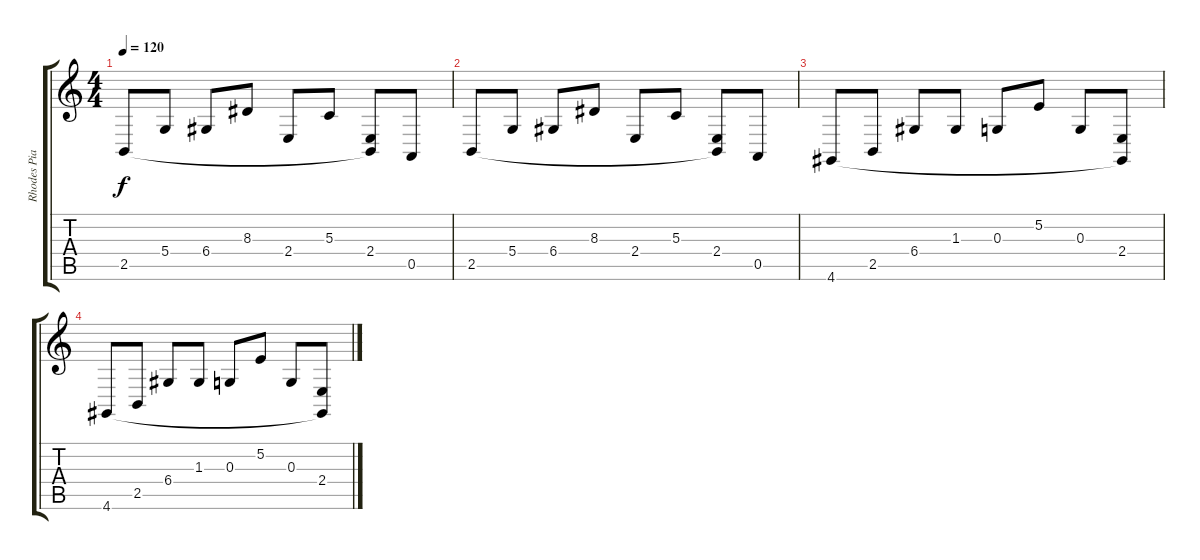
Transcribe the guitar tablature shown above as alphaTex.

\track ("Rhodes Piano" "Rhodes Pia") {instrument electricpiano1}
\staff {score tabs}
\tuning (E4 B3 G3 D3 A2 E2) {hide}
\ts (4 4)
\tempo 120
\clef g2
\ks c
2.5.8{dy f volume 14 instrument clavinet} 5.4.8 6.4.8 8.3.8 2.4.8 5.3.8 (2.4 2.5{t}).8 0.5.8 |
2.5.8 5.4.8 6.4.8 8.3.8 2.4.8 5.3.8 (2.4 2.5{t}).8 0.5.8 |
4.6.8 2.5.8 6.4.8 1.3.8 0.3.8 5.2.8 0.3.8 (2.4 4.6{t}).8 |
4.6.8 2.5.8 6.4.8 1.3.8 0.3.8 5.2.8 0.3.8 (2.4 4.6{t}).8
